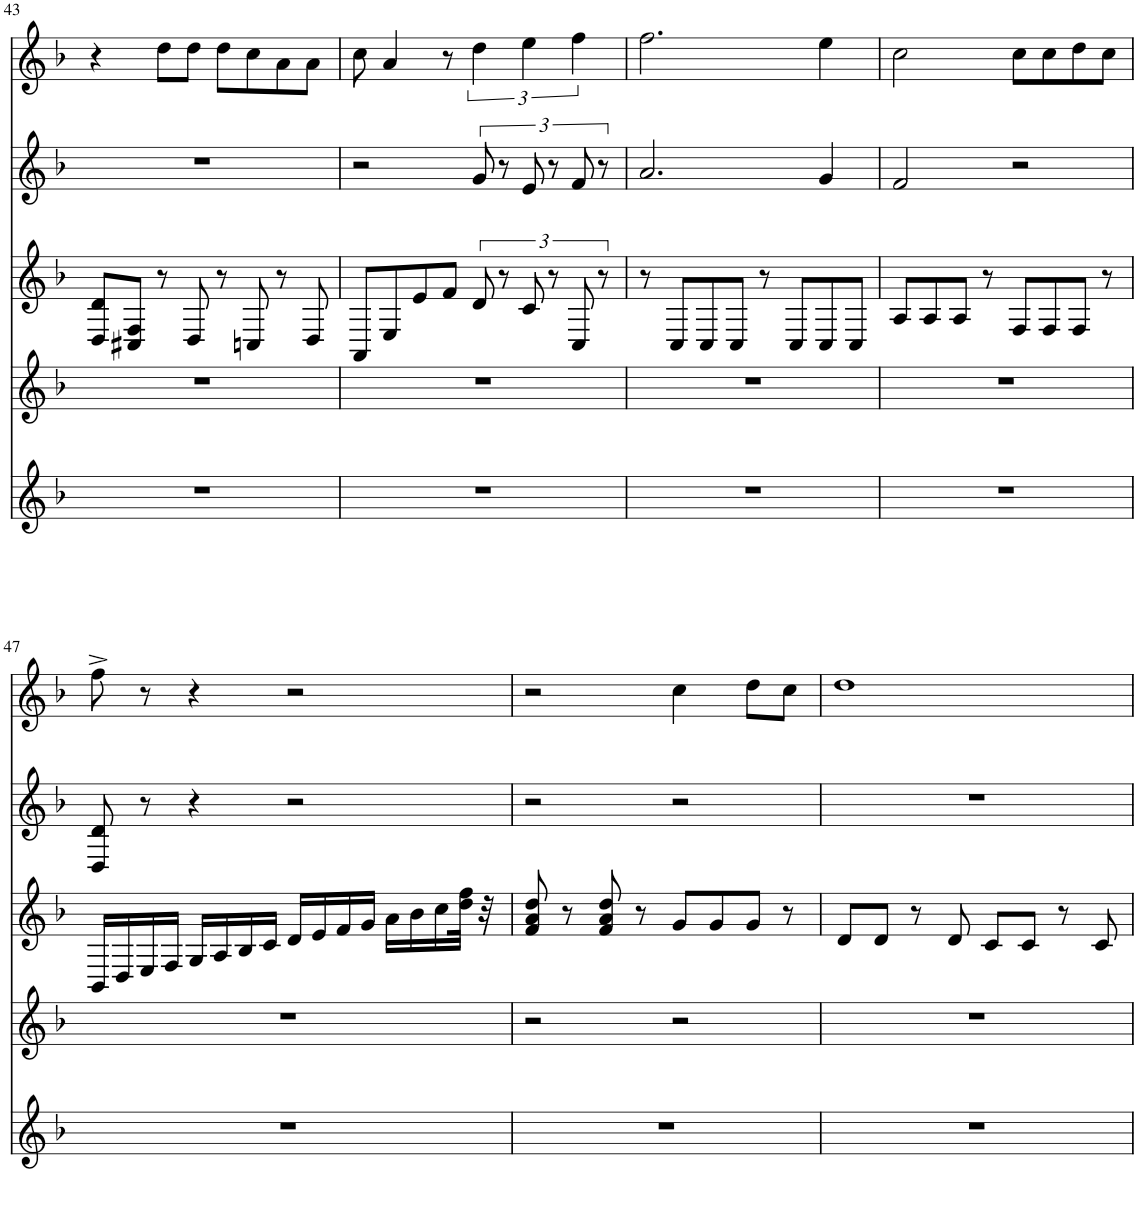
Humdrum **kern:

**kern	**kern	**kern	**kern	**kern
*part5	*part4	*part3	*part2	*part1
*staff5	*staff4	*staff3	*staff2	*staff1
*I"ピアノ	*I"ピアノ	*I"ピアノ	*I"ピアノ	*I"Piano
*	*	*	*	*I'Pno
!!LO:PB:g=z
*clefG2	*clefG2	*clefG2	*clefG2	*clefG2
*k[b-]	*k[b-]	*k[b-]	*k[b-]	*k[b-]
*M4/4	*M4/4	*M4/4	*M4/4	*M4/4
*met(c)	*met(c)	*met(c)	*met(c)	*met(c)
=43	=43	=43	=43	=43
1r	1r	8D/ 8d/L	1r	4r
.	.	8C#X/ 8F/J	.	.
.	.	8r	.	8dd\L
.	.	8D/	.	8dd\J
.	.	8r	.	8dd\L
.	.	8Cn/	.	8cc\
.	.	8r	.	8a\
.	.	8D/	.	8a\J
=44	=44	=44	=44	=44
1r	1r	8AA/L	2r	8cc\
.	.	8E/	.	4a/
.	.	8e/	.	.
.	.	8f/J	.	8r
.	.	12d/	12g/	6dd\
.	.	12r	12r	.
.	.	12c/	12e/	6ee\
.	.	12r	12r	.
.	.	12C/	12f/	6ff\
.	.	12r	12r	.
=45	=45	=45	=45	=45
1r	1r	8r	2.a/	2.ff\
.	.	8C/L	.	.
.	.	8C/	.	.
.	.	8C/J	.	.
.	.	8r	.	.
.	.	8C/L	.	.
.	.	8C/	4g/	4ee\
.	.	8C/J	.	.
=46	=46	=46	=46	=46
1r	1r	8A/L	2f/	2cc\
.	.	8A/	.	.
.	.	8A/J	.	.
.	.	8r	.	.
.	.	8F/L	2r	8cc\L
.	.	8F/	.	8cc\
.	.	8F/J	.	8dd\
.	.	8r	.	8cc\J
!!LO:LB:g=z
=47	=47	=47	=47	=47
1r	1r	16BB-/LL	8D/ 8d/	8ff^\
.	.	16D/	.	.
.	.	16E/	8r	8r
.	.	16F/JJ	.	.
.	.	16G/LL	4r	4r
.	.	16A/	.	.
.	.	16B-/	.	.
.	.	16c/JJ	.	.
.	.	16d/LL	2r	2r
.	.	16e/	.	.
.	.	16f/	.	.
.	.	16g/JJ	.	.
.	.	16a\LL	.	.
.	.	16b-\	.	.
.	.	16cc\	.	.
.	.	32dd\ 32ff\JJk	.	.
.	.	32r	.	.
=48	=48	=48	=48	=48
1r	2r	8f/ 8a/ 8dd/	2r	2r
.	.	8r	.	.
.	.	8f/ 8a/ 8dd/	.	.
.	.	8r	.	.
.	2r	8g/L	2r	4cc\
.	.	8g/	.	.
.	.	8g/J	.	8dd\L
.	.	8r	.	8cc\J
=49	=49	=49	=49	=49
1r	1r	8d/L	1r	1dd
.	.	8d/J	.	.
.	.	8r	.	.
.	.	8d/	.	.
.	.	8c/L	.	.
.	.	8c/J	.	.
.	.	8r	.	.
.	.	8c/	.	.
=	=	=	=	=
*-	*-	*-	*-	*-
